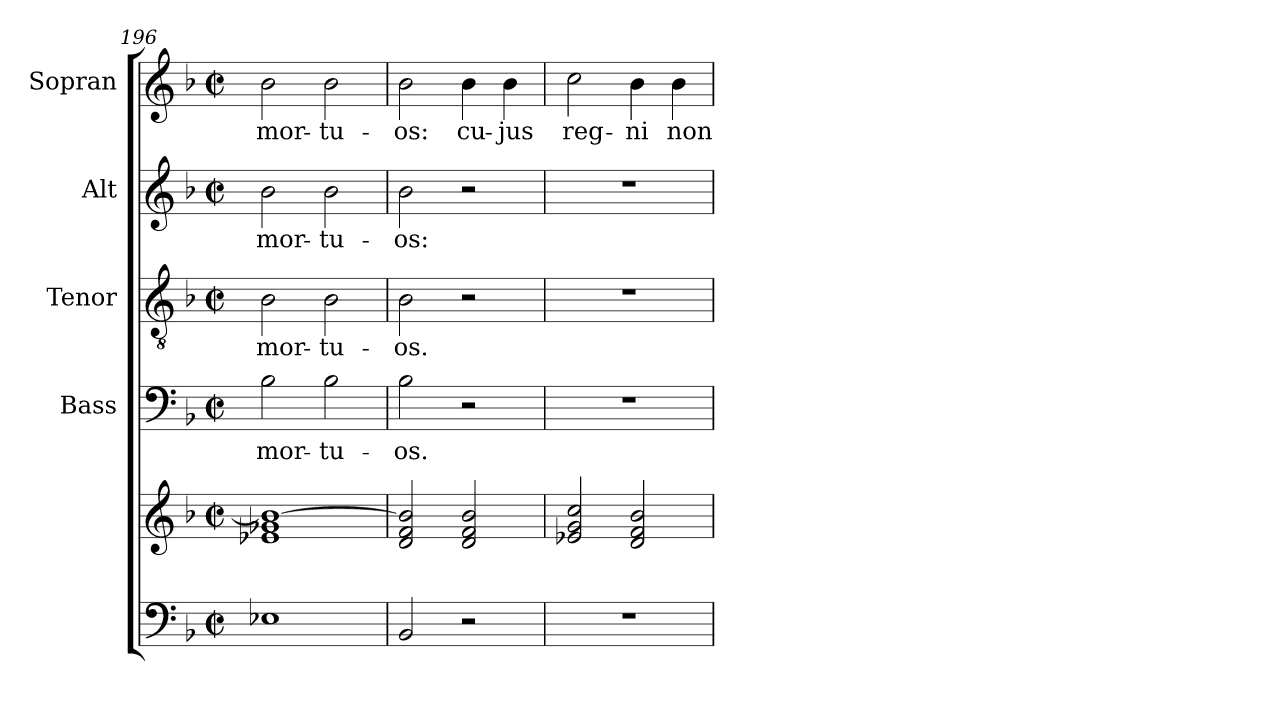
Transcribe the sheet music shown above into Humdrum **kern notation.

**kern	**kern	**kern	**text	**kern	**text	**kern	**text	**kern	**text
*part5	*part5	*part4	*part4	*part3	*part3	*part2	*part2	*part1	*part1
*staff6	*staff5	*staff4	*staff4	*staff3	*staff3	*staff2	*staff2	*staff1	*staff1
*	*	*I"Bass	*	*I"Tenor	*	*I"Alt	*	*I"Sopran	*
*	*	*I'B.	*	*I'T.	*	*I'A.	*	*I'S.	*
*clefF4	*clefG2	*clefF4	*	*clefGv2	*	*clefG2	*	*clefG2	*
*k[b-]	*k[b-]	*k[b-]	*	*k[b-]	*	*k[b-]	*	*k[b-]	*
*F:	*F:	*F:	*	*F:	*	*F:	*	*F:	*
*M2/2	*M2/2	*M2/2	*	*M2/2	*	*M2/2	*	*M2/2	*
*met(c|)	*met(c|)	*met(c|)	*	*met(c|)	*	*met(c|)	*	*met(c|)	*
=196	=196	=196	=196	=196	=196	=196	=196	=196	=196
!	!	!	!LO:LY:b	!	!LO:LY:b	!	!LO:LY:b	!	!LO:LY:b
1E-X	1e-X 1g-X 1b-_	2B-\	mor-	2B-\	mor-	2b-\	mor-	2b-\	mor-
!	!	!	!LO:LY:b	!	!LO:LY:b	!	!LO:LY:b	!	!LO:LY:b
.	.	2B-\	-tu-	2B-\	-tu-	2b-\	-tu-	2b-\	-tu-
=197	=197	=197	=197	=197	=197	=197	=197	=197	=197
!	!	!	!LO:LY:b	!	!LO:LY:b	!	!LO:LY:b	!	!LO:LY:b
2BB-/	2d/ 2f/ 2b-/]	2B-\	-os.	2B-\	-os.	2b-\	-os:	2b-\	-os:
!	!	!	!	!	!	!	!	!	!LO:LY:b
2r	2d/ 2f/ 2b-/	2r	.	2r	.	2r	.	4b-\	cu-
!	!	!	!	!	!	!	!	!	!LO:LY:b
.	.	.	.	.	.	.	.	4b-\	-jus
=198	=198	=198	=198	=198	=198	=198	=198	=198	=198
!	!	!	!	!	!	!	!	!	!LO:LY:b
1r	2e-X/ 2g/ 2cc/	1r	.	1r	.	1r	.	2cc\	reg-
!	!	!	!	!	!	!	!	!	!LO:LY:b
.	2d/ 2f/ 2b-/	.	.	.	.	.	.	4b-\	-ni
!	!	!	!	!	!	!	!	!	!LO:LY:b
.	.	.	.	.	.	.	.	4b-\	non
=	=	=	=	=	=	=	=	=	=
*-	*-	*-	*-	*-	*-	*-	*-	*-	*-
